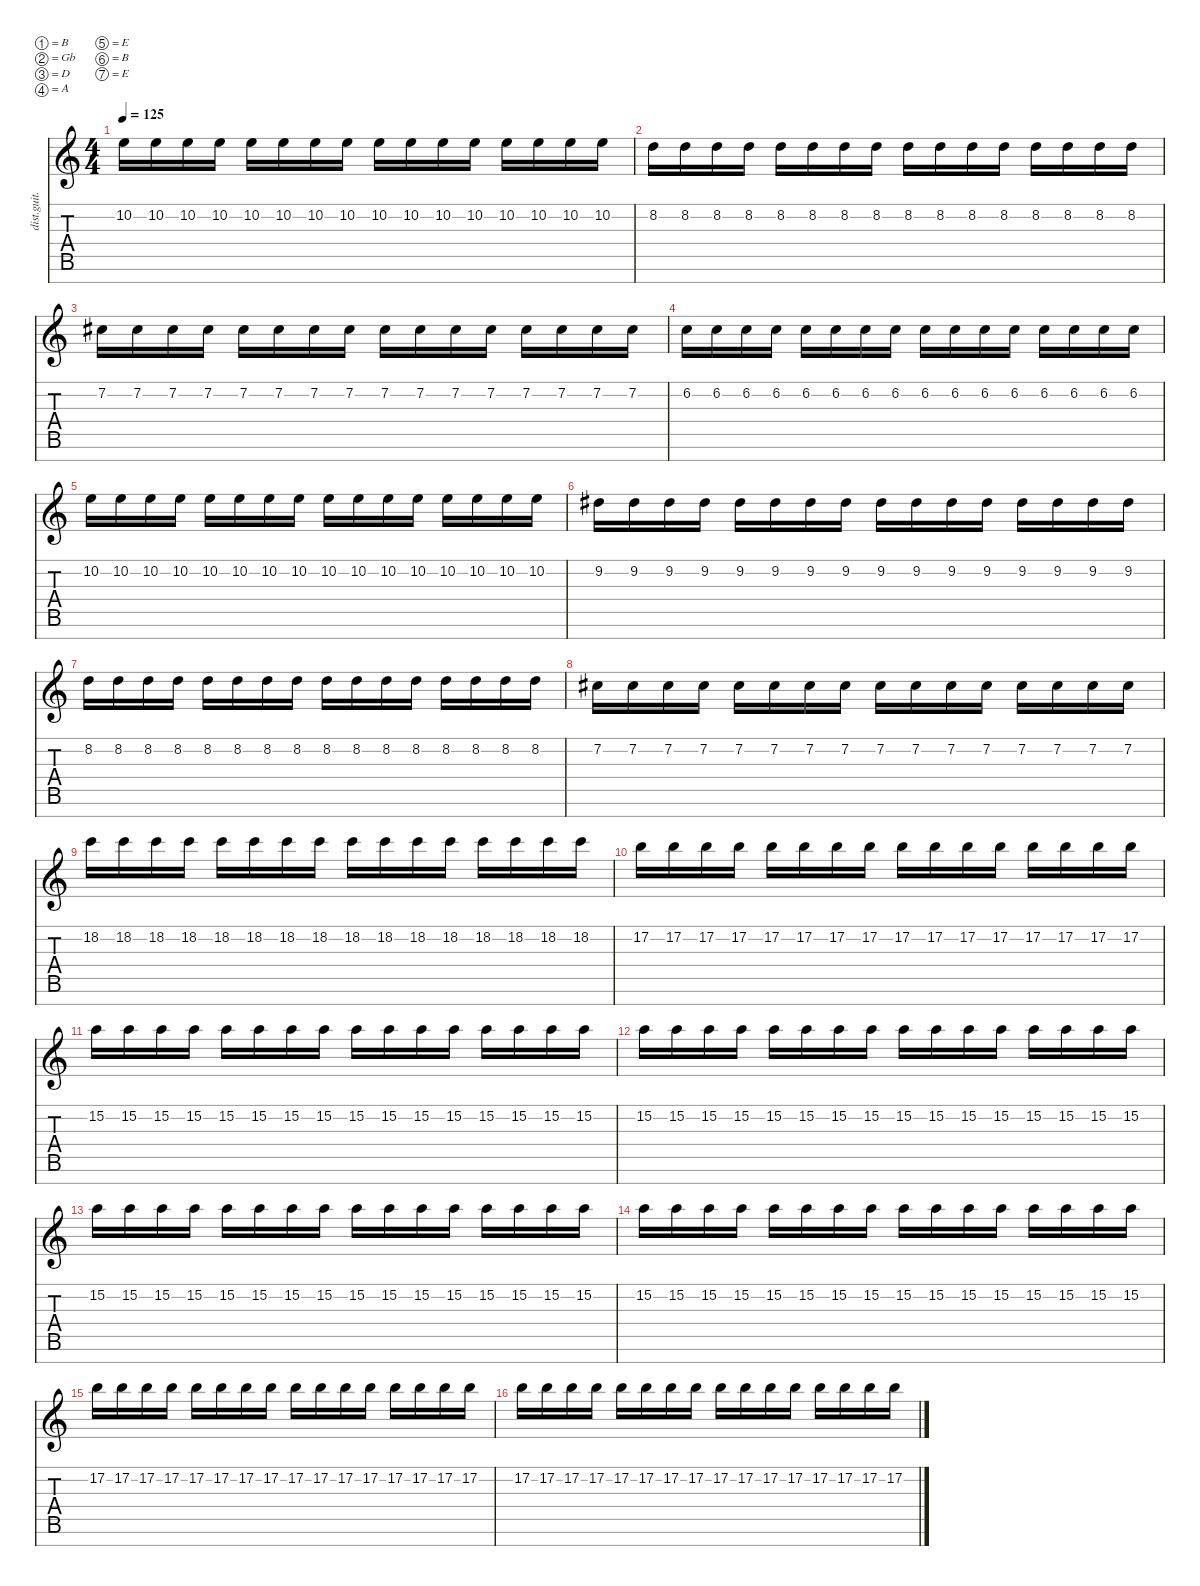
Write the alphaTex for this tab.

\defaultSystemsLayout 4
\hideDynamics
\bracketExtendMode nobrackets
\otherSystemsTrackNameOrientation horizontal
\track ("lead" "dist.guit.") {instrument distortionguitar}
\staff {score tabs}
\tuning (B3 Gb3 D3 A2 E2 B1 E1)
\ts (4 4)
\tempo 125
\clef g2
\ks c
10.2.16{dy mf beam Down} 10.2.16{beam Down} 10.2.16{beam Down} 10.2.16{beam Down} 10.2.16{beam Down} 10.2.16{beam Down} 10.2.16{beam Down} 10.2.16{beam Down} 10.2.16{beam Down} 10.2.16{beam Down} 10.2.16{beam Down} 10.2.16{beam Down} 10.2.16{beam Down} 10.2.16{beam Down} 10.2.16{beam Down} 10.2.16{beam Down} |
8.2.16{beam Down} 8.2.16{beam Down} 8.2.16{beam Down} 8.2.16{beam Down} 8.2.16{beam Down} 8.2.16{beam Down} 8.2.16{beam Down} 8.2.16{beam Down} 8.2.16{beam Down} 8.2.16{beam Down} 8.2.16{beam Down} 8.2.16{beam Down} 8.2.16{beam Down} 8.2.16{beam Down} 8.2.16{beam Down} 8.2.16{beam Down} |
7.2{acc #}.16{beam Down} 7.2{acc #}.16{beam Down} 7.2{acc #}.16{beam Down} 7.2{acc #}.16{beam Down} 7.2{acc #}.16{beam Down} 7.2{acc #}.16{beam Down} 7.2{acc #}.16{beam Down} 7.2{acc #}.16{beam Down} 7.2{acc #}.16{beam Down} 7.2{acc #}.16{beam Down} 7.2{acc #}.16{beam Down} 7.2{acc #}.16{beam Down} 7.2{acc #}.16{beam Down} 7.2{acc #}.16{beam Down} 7.2{acc #}.16{beam Down} 7.2{acc #}.16{beam Down} |
6.2.16{beam Down} 6.2.16{beam Down} 6.2.16{beam Down} 6.2.16{beam Down} 6.2.16{beam Down} 6.2.16{beam Down} 6.2.16{beam Down} 6.2.16{beam Down} 6.2.16{beam Down} 6.2.16{beam Down} 6.2.16{beam Down} 6.2.16{beam Down} 6.2.16{beam Down} 6.2.16{beam Down} 6.2.16{beam Down} 6.2.16{beam Down} |
10.2.16{beam Down} 10.2.16{beam Down} 10.2.16{beam Down} 10.2.16{beam Down} 10.2.16{beam Down} 10.2.16{beam Down} 10.2.16{beam Down} 10.2.16{beam Down} 10.2.16{beam Down} 10.2.16{beam Down} 10.2.16{beam Down} 10.2.16{beam Down} 10.2.16{beam Down} 10.2.16{beam Down} 10.2.16{beam Down} 10.2.16{beam Down} |
9.2{acc #}.16{beam Down} 9.2{acc #}.16{beam Down} 9.2{acc #}.16{beam Down} 9.2{acc #}.16{beam Down} 9.2{acc #}.16{beam Down} 9.2{acc #}.16{beam Down} 9.2{acc #}.16{beam Down} 9.2{acc #}.16{beam Down} 9.2{acc #}.16{beam Down} 9.2{acc #}.16{beam Down} 9.2{acc #}.16{beam Down} 9.2{acc #}.16{beam Down} 9.2{acc #}.16{beam Down} 9.2{acc #}.16{beam Down} 9.2{acc #}.16{beam Down} 9.2{acc #}.16{beam Down} |
8.2.16{beam Down} 8.2.16{beam Down} 8.2.16{beam Down} 8.2.16{beam Down} 8.2.16{beam Down} 8.2.16{beam Down} 8.2.16{beam Down} 8.2.16{beam Down} 8.2.16{beam Down} 8.2.16{beam Down} 8.2.16{beam Down} 8.2.16{beam Down} 8.2.16{beam Down} 8.2.16{beam Down} 8.2.16{beam Down} 8.2.16{beam Down} |
7.2{acc #}.16{beam Down} 7.2{acc #}.16{beam Down} 7.2{acc #}.16{beam Down} 7.2{acc #}.16{beam Down} 7.2{acc #}.16{beam Down} 7.2{acc #}.16{beam Down} 7.2{acc #}.16{beam Down} 7.2{acc #}.16{beam Down} 7.2{acc #}.16{beam Down} 7.2{acc #}.16{beam Down} 7.2{acc #}.16{beam Down} 7.2{acc #}.16{beam Down} 7.2{acc #}.16{beam Down} 7.2{acc #}.16{beam Down} 7.2{acc #}.16{beam Down} 7.2{acc #}.16{beam Down} |
18.2.16{beam Down} 18.2.16{beam Down} 18.2.16{beam Down} 18.2.16{beam Down} 18.2.16{beam Down} 18.2.16{beam Down} 18.2.16{beam Down} 18.2.16{beam Down} 18.2.16{beam Down} 18.2.16{beam Down} 18.2.16{beam Down} 18.2.16{beam Down} 18.2.16{beam Down} 18.2.16{beam Down} 18.2.16{beam Down} 18.2.16{beam Down} |
17.2.16{beam Down} 17.2.16{beam Down} 17.2.16{beam Down} 17.2.16{beam Down} 17.2.16{beam Down} 17.2.16{beam Down} 17.2.16{beam Down} 17.2.16{beam Down} 17.2.16{beam Down} 17.2.16{beam Down} 17.2.16{beam Down} 17.2.16{beam Down} 17.2.16{beam Down} 17.2.16{beam Down} 17.2.16{beam Down} 17.2.16{beam Down} |
15.2.16{beam Down} 15.2.16{beam Down} 15.2.16{beam Down} 15.2.16{beam Down} 15.2.16{beam Down} 15.2.16{beam Down} 15.2.16{beam Down} 15.2.16{beam Down} 15.2.16{beam Down} 15.2.16{beam Down} 15.2.16{beam Down} 15.2.16{beam Down} 15.2.16{beam Down} 15.2.16{beam Down} 15.2.16{beam Down} 15.2.16{beam Down} |
15.2.16{beam Down} 15.2.16{beam Down} 15.2.16{beam Down} 15.2.16{beam Down} 15.2.16{beam Down} 15.2.16{beam Down} 15.2.16{beam Down} 15.2.16{beam Down} 15.2.16{beam Down} 15.2.16{beam Down} 15.2.16{beam Down} 15.2.16{beam Down} 15.2.16{beam Down} 15.2.16{beam Down} 15.2.16{beam Down} 15.2.16{beam Down} |
15.2.16{beam Down} 15.2.16{beam Down} 15.2.16{beam Down} 15.2.16{beam Down} 15.2.16{beam Down} 15.2.16{beam Down} 15.2.16{beam Down} 15.2.16{beam Down} 15.2.16{beam Down} 15.2.16{beam Down} 15.2.16{beam Down} 15.2.16{beam Down} 15.2.16{beam Down} 15.2.16{beam Down} 15.2.16{beam Down} 15.2.16{beam Down} |
15.2.16{beam Down} 15.2.16{beam Down} 15.2.16{beam Down} 15.2.16{beam Down} 15.2.16{beam Down} 15.2.16{beam Down} 15.2.16{beam Down} 15.2.16{beam Down} 15.2.16{beam Down} 15.2.16{beam Down} 15.2.16{beam Down} 15.2.16{beam Down} 15.2.16{beam Down} 15.2.16{beam Down} 15.2.16{beam Down} 15.2.16{beam Down} |
17.2.16{beam Down} 17.2.16{beam Down} 17.2.16{beam Down} 17.2.16{beam Down} 17.2.16{beam Down} 17.2.16{beam Down} 17.2.16{beam Down} 17.2.16{beam Down} 17.2.16{beam Down} 17.2.16{beam Down} 17.2.16{beam Down} 17.2.16{beam Down} 17.2.16{beam Down} 17.2.16{beam Down} 17.2.16{beam Down} 17.2.16{beam Down} |
17.2.16{beam Down} 17.2.16{beam Down} 17.2.16{beam Down} 17.2.16{beam Down} 17.2.16{beam Down} 17.2.16{beam Down} 17.2.16{beam Down} 17.2.16{beam Down} 17.2.16{beam Down} 17.2.16{beam Down} 17.2.16{beam Down} 17.2.16{beam Down} 17.2.16{beam Down} 17.2.16{beam Down} 17.2.16{beam Down} 17.2.16{beam Down}
